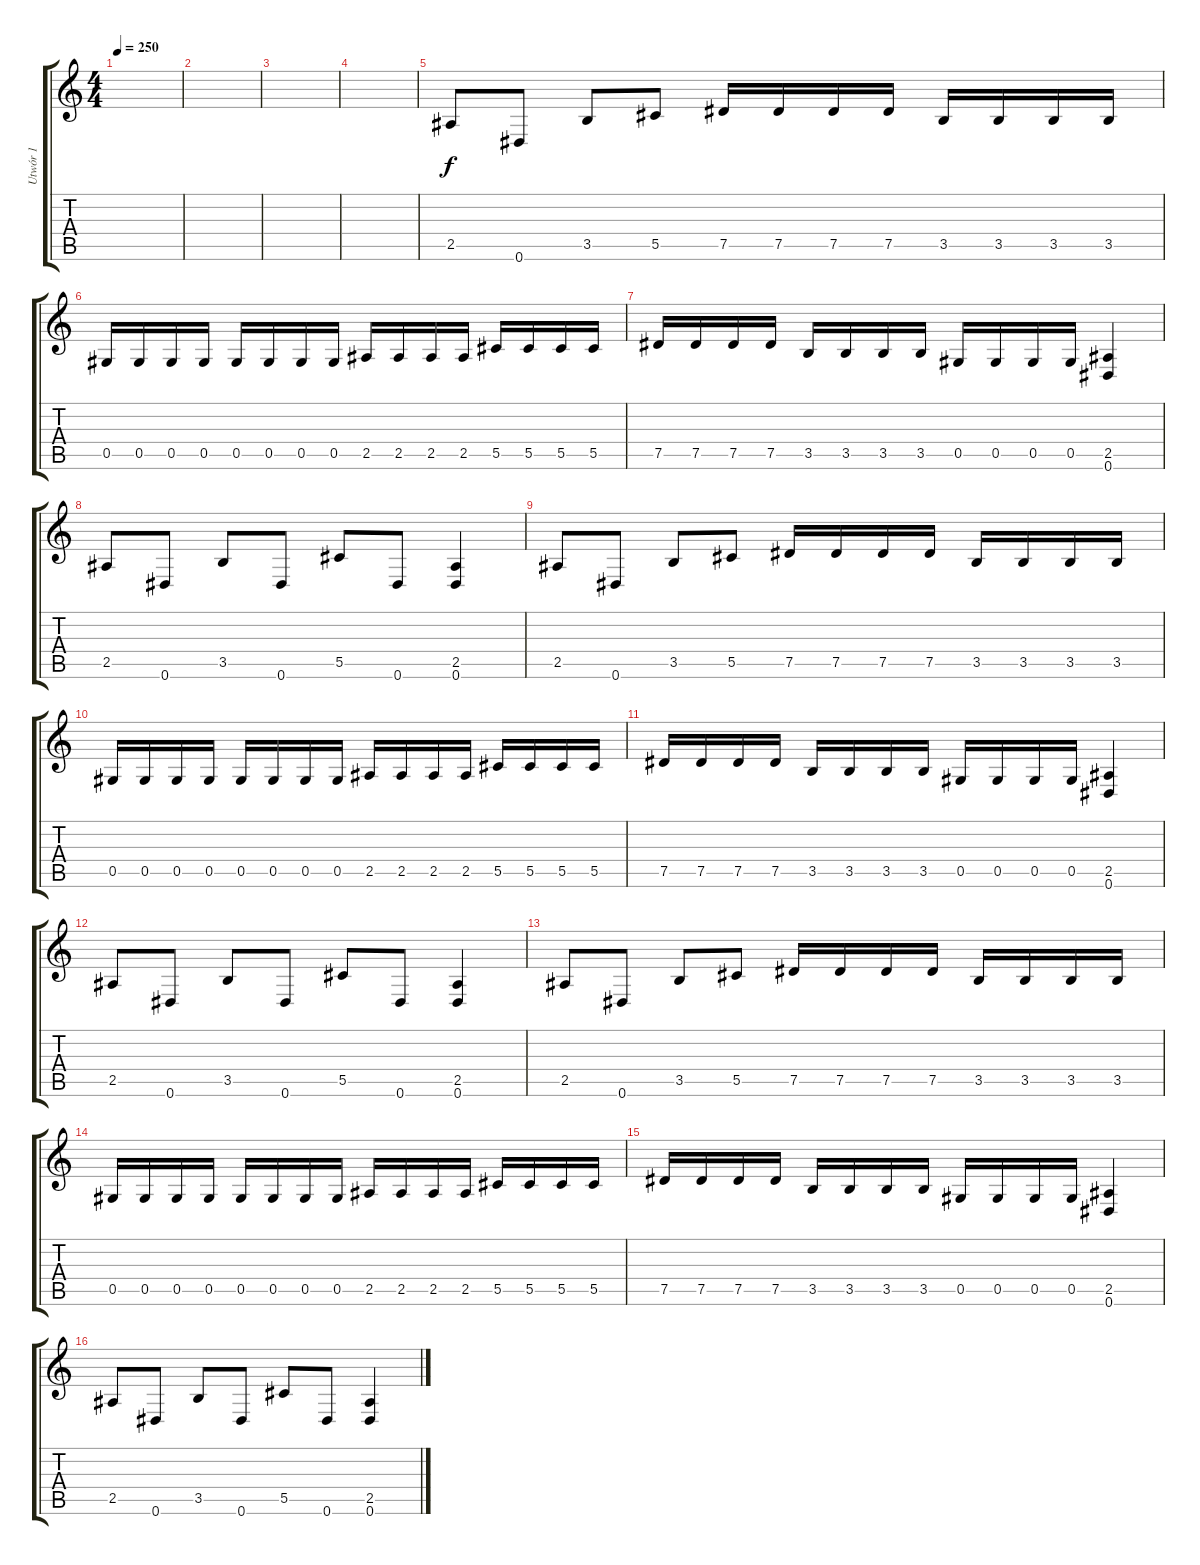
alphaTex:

\track ("Utwór 1" "Utwór 1") {instrument distortionguitar}
\staff {score tabs}
\tuning (Eb4 Bb3 Gb3 Db3 Ab2 Eb2) {hide}
\ts (4 4)
\tempo 250
\clef g2
\ks c
|
|
|
|
2.5.8 0.6.8 3.5.8 5.5.8 7.5.16 7.5.16 7.5.16 7.5.16 3.5.16 3.5.16 3.5.16 3.5.16 |
0.5.16 0.5.16 0.5.16 0.5.16 0.5.16 0.5.16 0.5.16 0.5.16 2.5.16 2.5.16 2.5.16 2.5.16 5.5.16 5.5.16 5.5.16 5.5.16 |
7.5.16 7.5.16 7.5.16 7.5.16 3.5.16 3.5.16 3.5.16 3.5.16 0.5.16 0.5.16 0.5.16 0.5.16 (2.5 0.6).4 |
2.5.8 0.6.8 3.5.8 0.6.8 5.5.8 0.6.8 (2.5 0.6).4 |
2.5.8 0.6.8 3.5.8 5.5.8 7.5.16 7.5.16 7.5.16 7.5.16 3.5.16 3.5.16 3.5.16 3.5.16 |
0.5.16 0.5.16 0.5.16 0.5.16 0.5.16 0.5.16 0.5.16 0.5.16 2.5.16 2.5.16 2.5.16 2.5.16 5.5.16 5.5.16 5.5.16 5.5.16 |
7.5.16 7.5.16 7.5.16 7.5.16 3.5.16 3.5.16 3.5.16 3.5.16 0.5.16 0.5.16 0.5.16 0.5.16 (2.5 0.6).4 |
2.5.8 0.6.8 3.5.8 0.6.8 5.5.8 0.6.8 (2.5 0.6).4 |
2.5.8 0.6.8 3.5.8 5.5.8 7.5.16 7.5.16 7.5.16 7.5.16 3.5.16 3.5.16 3.5.16 3.5.16 |
0.5.16 0.5.16 0.5.16 0.5.16 0.5.16 0.5.16 0.5.16 0.5.16 2.5.16 2.5.16 2.5.16 2.5.16 5.5.16 5.5.16 5.5.16 5.5.16 |
7.5.16 7.5.16 7.5.16 7.5.16 3.5.16 3.5.16 3.5.16 3.5.16 0.5.16 0.5.16 0.5.16 0.5.16 (2.5 0.6).4 |
2.5.8 0.6.8 3.5.8 0.6.8 5.5.8 0.6.8 (2.5 0.6).4
